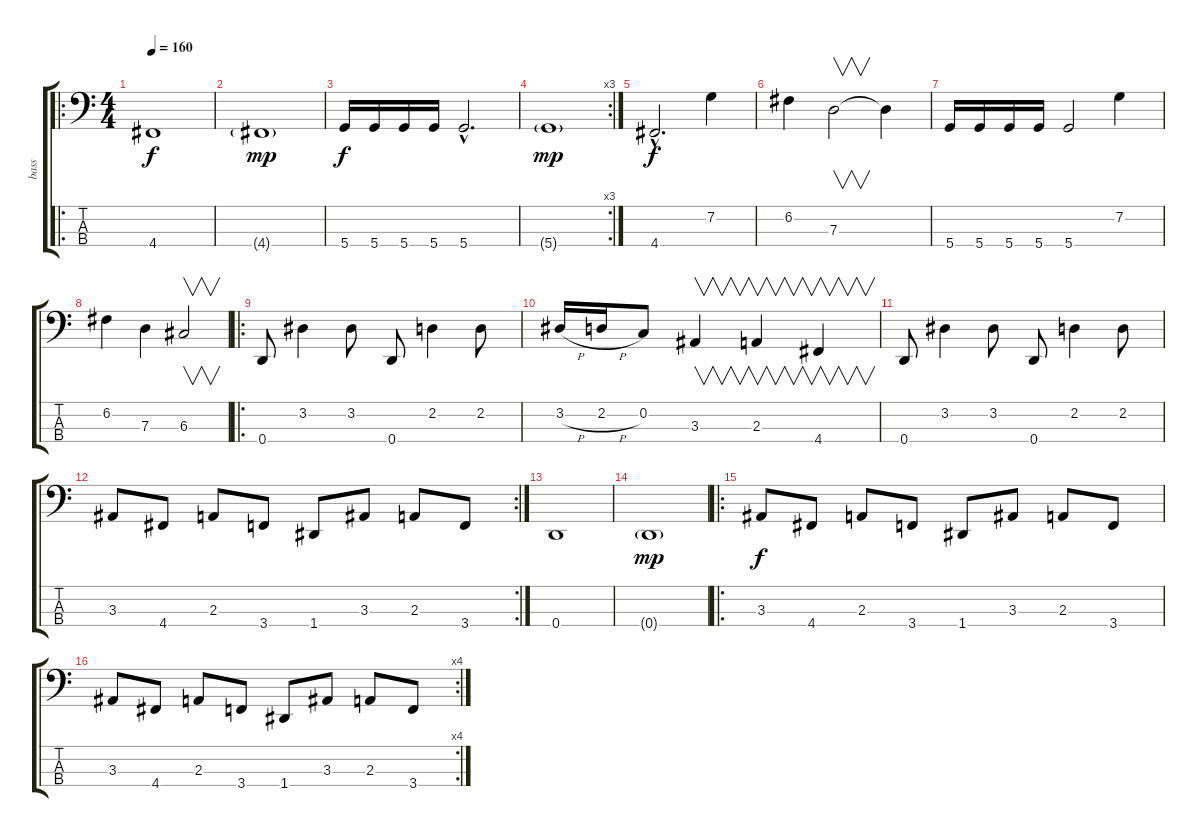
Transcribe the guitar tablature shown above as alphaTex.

\track ("bass" "bass") {instrument electricbassfinger}
\staff {score tabs}
\tuning (F2 C2 G1 D1) {hide}
\ro
\ts (4 4)
\tempo 160
\clef f4
\ks c
4.4.1{dy f} |
4.4{g}.1{dy mp} |
5.4.16{dy f} 5.4.16 5.4.16 5.4.16 5.4{hac}.2{d} |
\rc 3
5.4{g}.1{dy mp} |
4.4{hac}.2{d dy f} 7.2.4 |
6.2.4 7.3.2{v} 7.3{t}.4 |
5.4.16 5.4.16 5.4.16 5.4.16 5.4.2 7.2.4 |
6.2.4 7.3.4 6.3.2{v} |
\ro
0.4.8 3.2.4 3.2.8 0.4.8 2.2.4 2.2.8 |
3.2{h}.16 2.2{h}.16 0.2.8 3.3.4{v} 2.3.4{v} 4.4.4{v} |
0.4.8 3.2.4 3.2.8 0.4.8 2.2.4 2.2.8 |
\rc 2
3.3.8 4.4.8 2.3.8 3.4.8 1.4.8 3.3.8 2.3.8 3.4.8 |
0.4.1 |
0.4{g}.1{dy mp} |
\ro
3.3.8{dy f} 4.4.8 2.3.8 3.4.8 1.4.8 3.3.8 2.3.8 3.4.8 |
\rc 4
3.3.8 4.4.8 2.3.8 3.4.8 1.4.8 3.3.8 2.3.8 3.4.8
